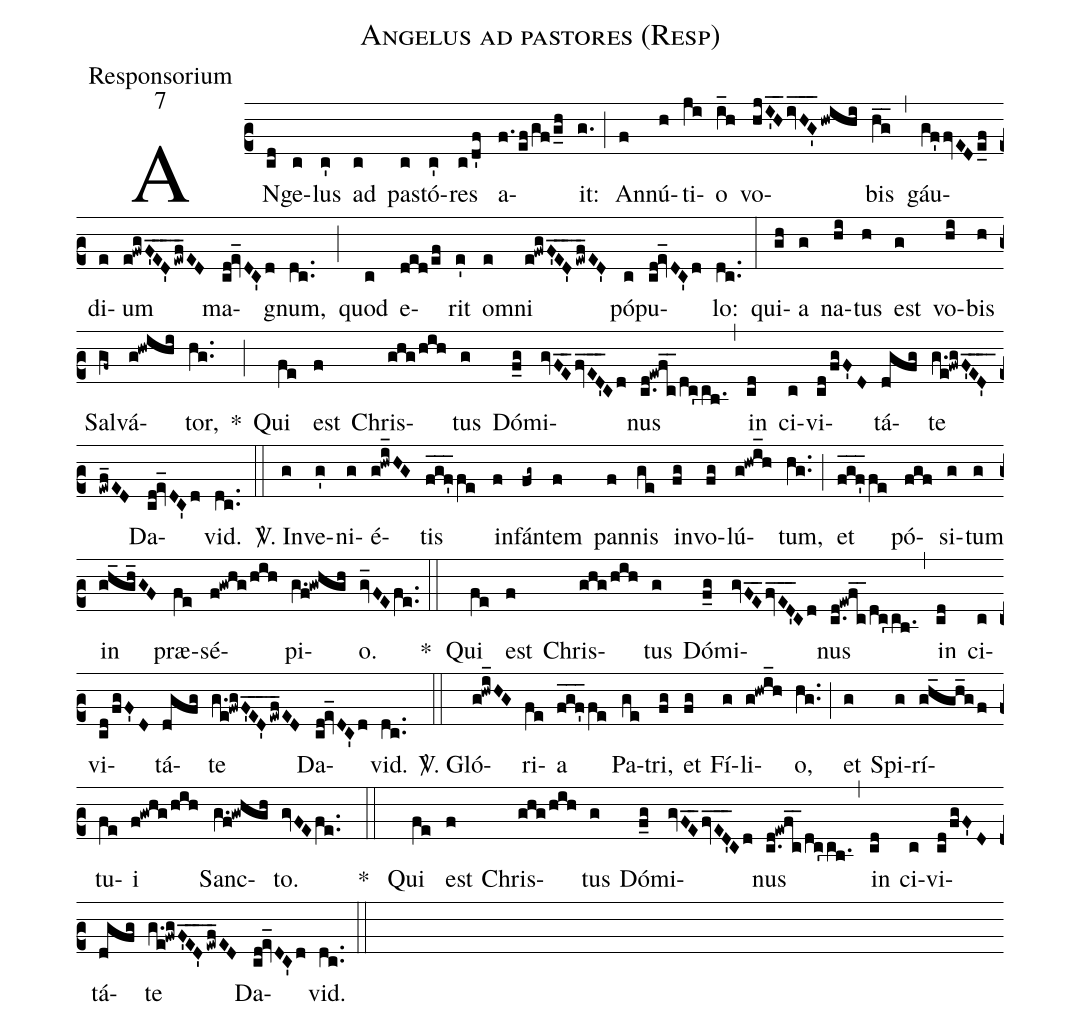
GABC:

name:Angelus ad pastores (Resp);
office-part:Responsorium;
mode:7;
%%
(c2)AN(cd)ge(c)lus(c') ad(c) pas(c)tó(c')res(c/d'f) a(f./ef/gf/g_h)it:(g.) (;) An(f)nú(h)ti(ji)o(i_h) vo(hjI'H_2_ivHG'___/hwihi)bis(hg__) (,) gáu(gf'fvED/e_f)di(e)um(e!fwgF'ED'___/ewf_ED) ma(cd!ev_DC'd)gnum,(dc..) (;) quod(c) e(ded/ef)rit(e') om(e)ni(e!fwgF'ED'___/ewf_ED') pó(c)pu(cd!ev_DC'd)lo:(dc..) (:) qui(gh)a(g) na(hi)tus(h) est(g) vo(hi)bis(h) Sal(gf~)vá(g!hwihi)tor,(hg..) *(;) Qui(fe) est(f) Chris(ghg/hih)tus(g) Dó(f_g)mi(gvFE_2_fvED'___Cd)nus(c.d!ewfc__/dc'/cb.) (,) in(cd) ci(c)vi(cd/fgF'D)tá(dgfg)te(g.e!fwgF'ED'___/ewf_ED) Da(cd!ev_DC'd)vid.(dc..) (::)

<sp>V/</sp>. In(g)ve(g')ni(g)é(g!hwi_HG)tis(fgf'___fe) in(f)fán(fg~)tem(f) pan(f)nis(ge) in(fg)vo(fg)lú(g!hwi_h)tum,(hg..) (;) et(fgf'___fe) pó(fgf)si(g)tum(g) in(gh_gh_GF) præ(fe)sé(f!gwhg/hih)pi(g.f!gwhgh)o.(gv_FEfe..) (::)
*() Qui(fe) est(f) Chris(ghg/hih)tus(g) Dó(f_g)mi(gvFE_2_fvED'___Cd)nus(c.d!ewfc__/dc'/cb.) (,) in(cd) ci(c)vi(cd/fgF'D)tá(dgfg)te(g.e!fwgF'ED'___/ewf_ED) Da(cd!ev_DC'd)vid.(dc..) (::)

<sp>V/</sp>. Gló(g!hwi_HG)ri(fe)a(fgf'___fe) Pa(ge)tri,(fg) et(fg) Fí(g)li(g!hwi_h)o,(hg..) (;) et(g) Spi(g)rí(gh_gh_gf)tu(fe)i(f!gwhg/hih) Sanc(g.f!gwhgh)to.(gvFEfe..) ( ::)
*() Qui(fe) est(f) Chris(ghg/hih)tus(g) Dó(f_g)mi(gvFE_2_fvED'___Cd)nus(c.d!ewfc__/dc'/cb.) (,) in(cd) ci(c)vi(cd/fgF'D)tá(dgfg)te(g.e!fwgF'ED'___/ewf_ED) Da(cd!ev_DC'd)vid.(dc..) (::)
